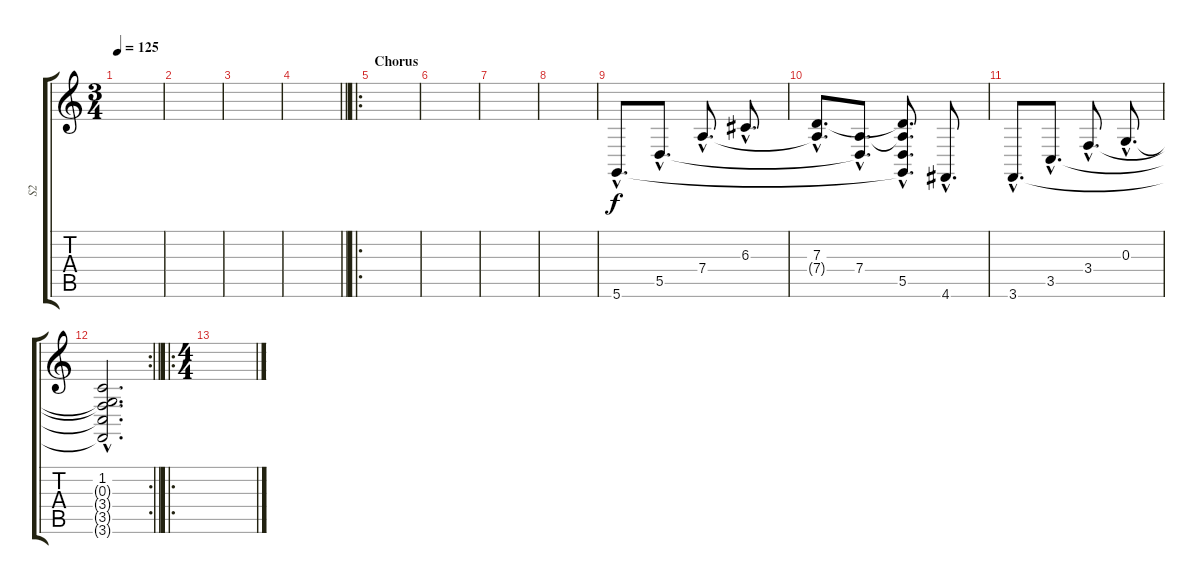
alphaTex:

\track ("S2" "S2") {instrument stringensemble2}
\staff {score tabs}
\tuning (E4 B3 G3 D3 A2 D2) {hide}
\ts (3 4)
\tempo 125
\clef g2
\ks c
|
|
|
\barLineRight lightlight
|
\ro
\section ("" "Chorus")
|
|
|
|
5.6{hac}.8{d} 5.5{hac}.8{d} 7.4{hac}.8{d} 6.3{hac}.8{d} |
(7.3{hac} 7.4{hac t}).8{d} (7.4{hac} 5.5{hac t}).8{d} (7.3{hac t} 7.4{hac t} 5.5{hac} 5.6{hac t}).8{d} 4.6{hac}.8{d} |
3.6{hac}.8{d} 3.5{hac}.8{d} 3.4{hac}.8{d} 0.3{hac}.8{d} |
\rc 2
\barLineRight lightlight
(1.2{hac} 0.3{hac t} 3.4{hac t} 3.5{hac t} 3.6{hac t}).2{d} |
\ro
\ts (4 4)
\section ("" "")
